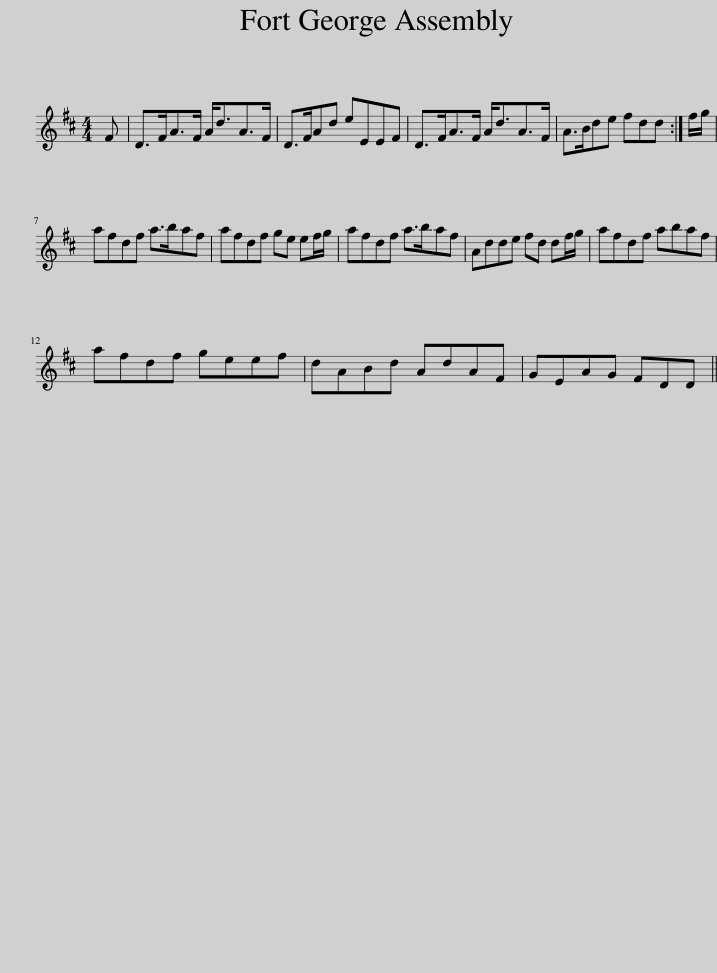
X:1
L:1/8
M:4/4
I:linebreak $
K:D
V:1 treble
V:1
 F | D>FA>F A<dA>F | D>FAd eEEF | D>FA>F A<dA>F | A>Bde fdd :| %5
 f/g/ |$ afdf a>baf | afdf ge ef/g/ | afdf a>baf | Adde fd df/g/ | %10
 afdf abaf |$ afdf geef | dABd AdAF | GEAG FDD || %14
